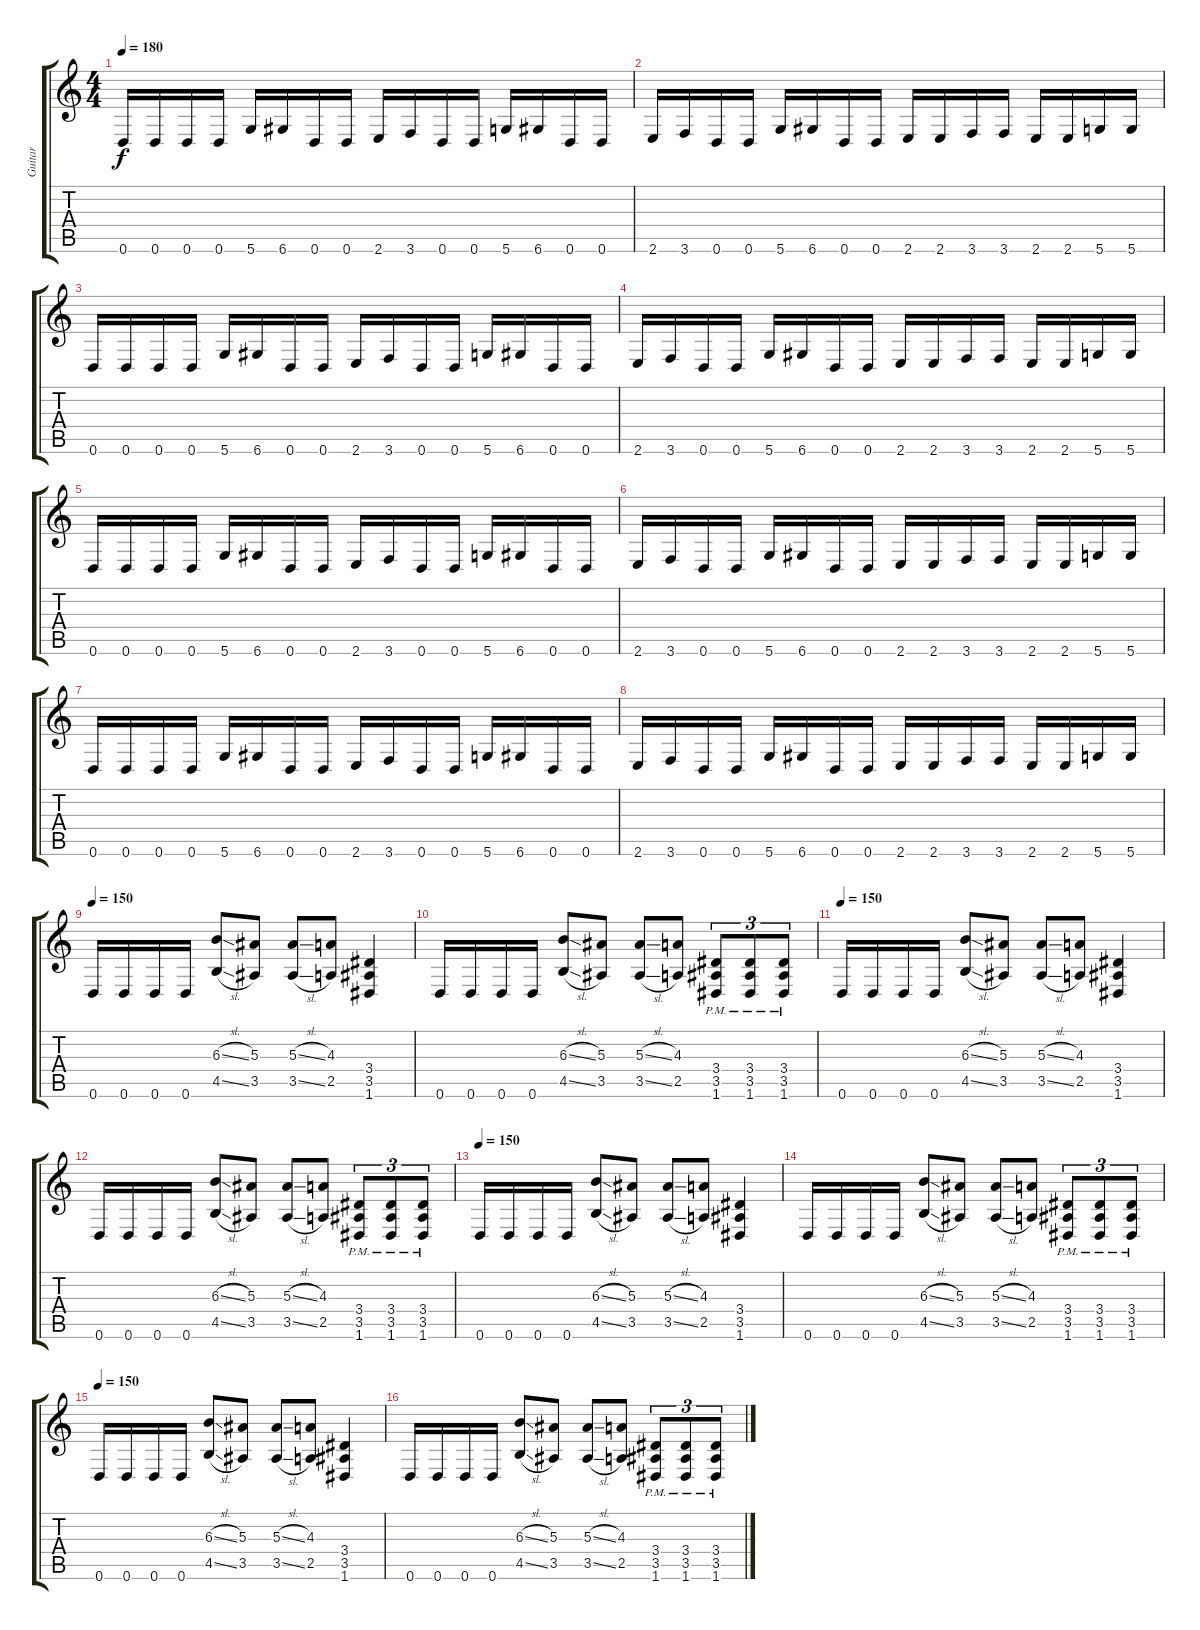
\track ("Guitar" "Guitar") {instrument distortionguitar}
\staff {score tabs}
\tuning (D4 A3 F3 C3 G2 D2) {hide}
\ts (4 4)
\tempo 180
\clef g2
\ks c
0.6.16{dy f} 0.6.16 0.6.16 0.6.16 5.6.16 6.6.16 0.6.16 0.6.16 2.6.16 3.6.16 0.6.16 0.6.16 5.6.16 6.6.16 0.6.16 0.6.16 |
2.6.16 3.6.16 0.6.16 0.6.16 5.6.16 6.6.16 0.6.16 0.6.16 2.6.16 2.6.16 3.6.16 3.6.16 2.6.16 2.6.16 5.6.16 5.6.16 |
0.6.16 0.6.16 0.6.16 0.6.16 5.6.16 6.6.16 0.6.16 0.6.16 2.6.16 3.6.16 0.6.16 0.6.16 5.6.16 6.6.16 0.6.16 0.6.16 |
2.6.16 3.6.16 0.6.16 0.6.16 5.6.16 6.6.16 0.6.16 0.6.16 2.6.16 2.6.16 3.6.16 3.6.16 2.6.16 2.6.16 5.6.16 5.6.16 |
0.6.16 0.6.16 0.6.16 0.6.16 5.6.16 6.6.16 0.6.16 0.6.16 2.6.16 3.6.16 0.6.16 0.6.16 5.6.16 6.6.16 0.6.16 0.6.16 |
2.6.16 3.6.16 0.6.16 0.6.16 5.6.16 6.6.16 0.6.16 0.6.16 2.6.16 2.6.16 3.6.16 3.6.16 2.6.16 2.6.16 5.6.16 5.6.16 |
0.6.16 0.6.16 0.6.16 0.6.16 5.6.16 6.6.16 0.6.16 0.6.16 2.6.16 3.6.16 0.6.16 0.6.16 5.6.16 6.6.16 0.6.16 0.6.16 |
2.6.16 3.6.16 0.6.16 0.6.16 5.6.16 6.6.16 0.6.16 0.6.16 2.6.16 2.6.16 3.6.16 3.6.16 2.6.16 2.6.16 5.6.16 5.6.16 |
\tempo 150
0.6.16 0.6.16 0.6.16 0.6.16 (6.3{sl} 4.5{sl}).8 (5.3 3.5).8 (5.3{sl} 3.5{sl}).8 (4.3 2.5).8 (3.4 3.5 1.6).4 |
0.6.16 0.6.16 0.6.16 0.6.16 (6.3{sl} 4.5{sl}).8 (5.3 3.5).8 (5.3{sl} 3.5{sl}).8 (4.3 2.5).8 (3.4{pm} 3.5{pm} 1.6{pm}).8{tu (3 2)} (3.4{pm} 3.5{pm} 1.6{pm}).8{tu (3 2)} (3.4{pm} 3.5 1.6{pm}).8{tu (3 2)} |
\tempo 150
0.6.16 0.6.16 0.6.16 0.6.16 (6.3{sl} 4.5{sl}).8 (5.3 3.5).8 (5.3{sl} 3.5{sl}).8 (4.3 2.5).8 (3.4 3.5 1.6).4 |
0.6.16 0.6.16 0.6.16 0.6.16 (6.3{sl} 4.5{sl}).8 (5.3 3.5).8 (5.3{sl} 3.5{sl}).8 (4.3 2.5).8 (3.4{pm} 3.5{pm} 1.6{pm}).8{tu (3 2)} (3.4{pm} 3.5{pm} 1.6{pm}).8{tu (3 2)} (3.4{pm} 3.5 1.6{pm}).8{tu (3 2)} |
\tempo 150
0.6.16 0.6.16 0.6.16 0.6.16 (6.3{sl} 4.5{sl}).8 (5.3 3.5).8 (5.3{sl} 3.5{sl}).8 (4.3 2.5).8 (3.4 3.5 1.6).4 |
0.6.16 0.6.16 0.6.16 0.6.16 (6.3{sl} 4.5{sl}).8 (5.3 3.5).8 (5.3{sl} 3.5{sl}).8 (4.3 2.5).8 (3.4{pm} 3.5{pm} 1.6{pm}).8{tu (3 2)} (3.4{pm} 3.5{pm} 1.6{pm}).8{tu (3 2)} (3.4{pm} 3.5 1.6{pm}).8{tu (3 2)} |
\tempo 150
0.6.16 0.6.16 0.6.16 0.6.16 (6.3{sl} 4.5{sl}).8 (5.3 3.5).8 (5.3{sl} 3.5{sl}).8 (4.3 2.5).8 (3.4 3.5 1.6).4 |
0.6.16 0.6.16 0.6.16 0.6.16 (6.3{sl} 4.5{sl}).8 (5.3 3.5).8 (5.3{sl} 3.5{sl}).8 (4.3 2.5).8 (3.4{pm} 3.5{pm} 1.6{pm}).8{tu (3 2)} (3.4{pm} 3.5{pm} 1.6{pm}).8{tu (3 2)} (3.4{pm} 3.5 1.6{pm}).8{tu (3 2)}
